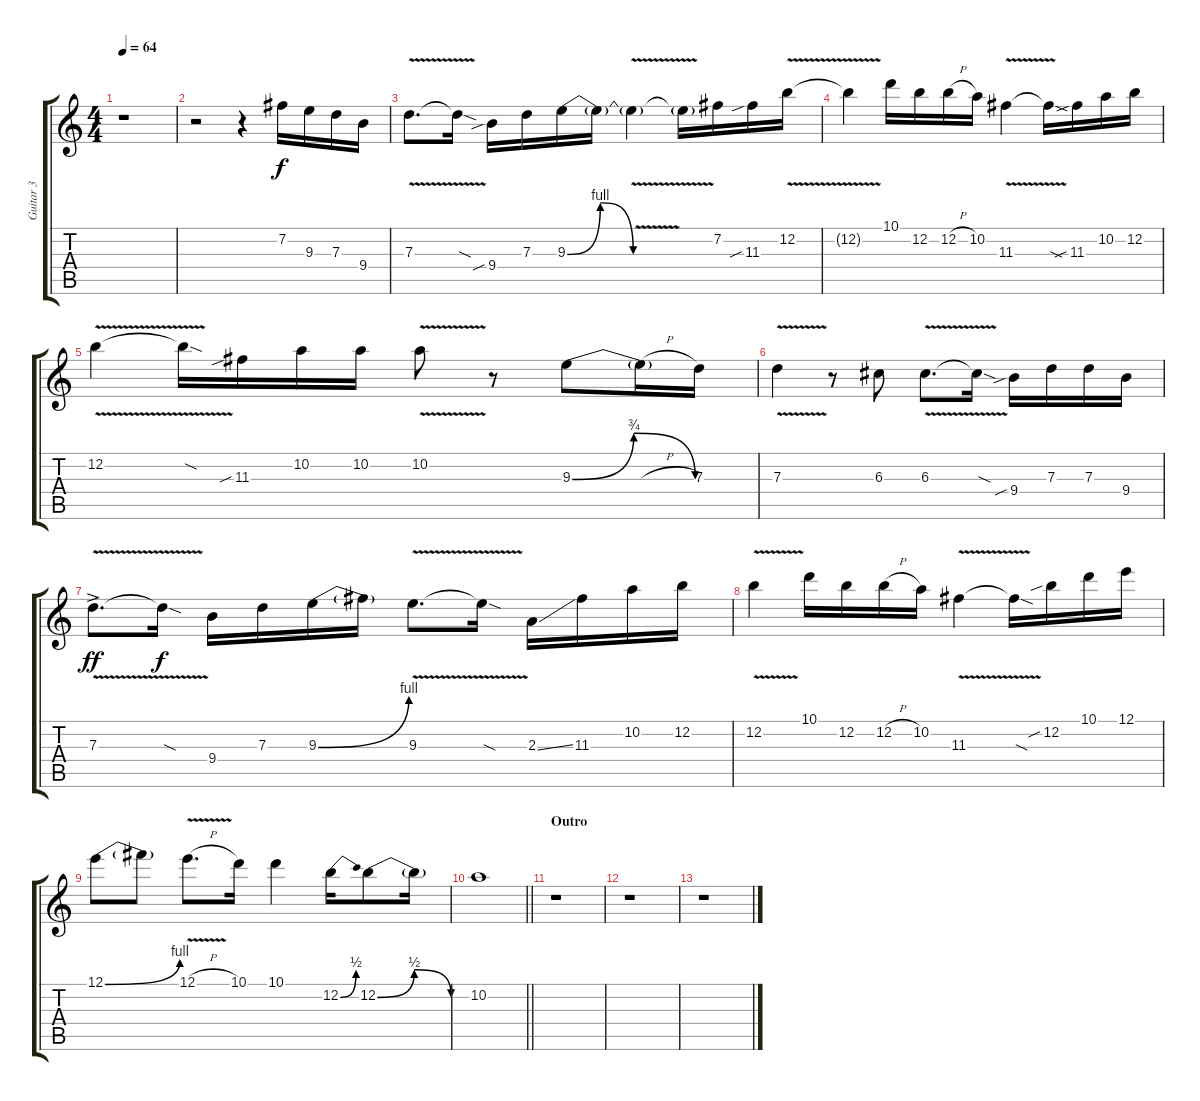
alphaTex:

\track ("Guitar 3" "Guitar 3") {instrument distortionguitar}
\staff {score tabs}
\tuning (E4 B3 G3 D3 A2 E2) {hide}
\ts (4 4)
\tempo 64
\clef g2
\ks c
r.1{dy f} |
r.2 r.4 7.2.16{volume 7} 9.3.16 7.3.16 9.4.16 |
7.3{v}.8{d} 7.3{sod t}.16 9.4{sib}.16 7.3.16 9.3{be (bendrelease 0 0 30 4 30 4 60 0)}.16 9.3{t}.16 9.3{v t}.4 9.3{t}.16 7.2.16 11.3{sib}.16 12.2{v}.16 |
12.2{t}.4 10.1.16 12.2.16 12.2{h}.16 10.2.16 11.3{v}.4 11.3{sod t}.16 11.3{sib}.16 10.2.16 12.2.16 |
12.2{v}.4 12.2{sod t}.16 11.3{sib}.16 10.2.16 10.2.16 10.2{v}.8 r.8 9.3{be (bendrelease 0 0 30 3 30 3 60 0)}.8 9.3{h t}.16 7.3.16 |
7.3{v}.4 r.8 6.3.8 6.3{v}.8{d} 6.3{sod t}.16 9.4{sib}.16 7.3.16 7.3.16 9.4.16 |
7.3{v ac}.8{d dy ff} 7.3{sod t}.16{dy f} 9.4.16 7.3.16 9.3{be (bend 0 0 60 4)}.16 9.3{t}.16 9.3{v}.8{d} 9.3{sod t}.16 2.3{ss}.16 11.3.16 10.2.16 12.2.16 |
12.2{v}.4 10.1.16 12.2.16 12.2{h}.16 10.2.16 11.3{v}.4 11.3{sod t}.16 12.2{sib}.16 10.1.16 12.1.16 |
12.1{be (bend 0 0 60 4)}.8 12.1{t}.8 12.1{v h}.8{d} 10.1.16 10.1.4 12.2{be (bend 0 0 60 2)}.16 12.2{be (bendrelease 0 0 15 2 15 2 60 0)}.8 12.2{t}.16 |
\barLineRight lightlight
10.2.1{volume 3} |
\section ("" "Outro")
r.1 |
r.1 |
r.1
